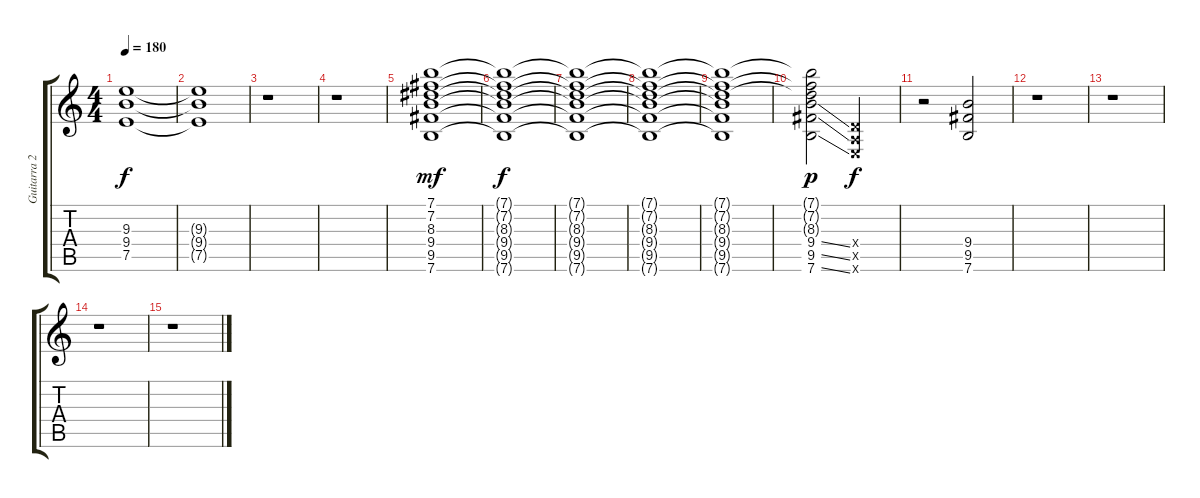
\track ("Guitarra 2" "Guitarra 2") {instrument distortionguitar}
\staff {score tabs}
\tuning (E4 B3 G3 D3 A2 E2) {hide}
\ts (4 4)
\tempo 180
\clef g2
\ks c
(9.3{t} 9.4{t} 7.5{t}).1{dy f} |
(9.3{t} 9.4{t} 7.5{t}).1 |
r.1 |
r.1 |
(7.1 7.2 8.3 9.4 9.5 7.6).1{dy mf} |
(7.1{t} 7.2{t} 8.3{t} 9.4{t} 9.5{t} 7.6{t}).1{dy f} |
(7.1{t} 7.2{t} 8.3{t} 9.4{t} 9.5{t} 7.6{t}).1 |
(7.1{t} 7.2{t} 8.3{t} 9.4{t} 9.5{t} 7.6{t}).1 |
(7.1{t} 7.2{t} 8.3{t} 9.4{t} 9.5{t} 7.6{t}).1 |
(7.1{t} 7.2{t} 8.3{t} 9.4{ss} 9.5{ss} 7.6{ss}).2{dy p instrument guitarharmonics} (0.4{x} 0.5{x} 0.6{x}).2{dy f} |
r.2 (9.4 9.5 7.6).2{instrument distortionguitar} |
r.1 |
r.1 |
r.1 |
r.1
